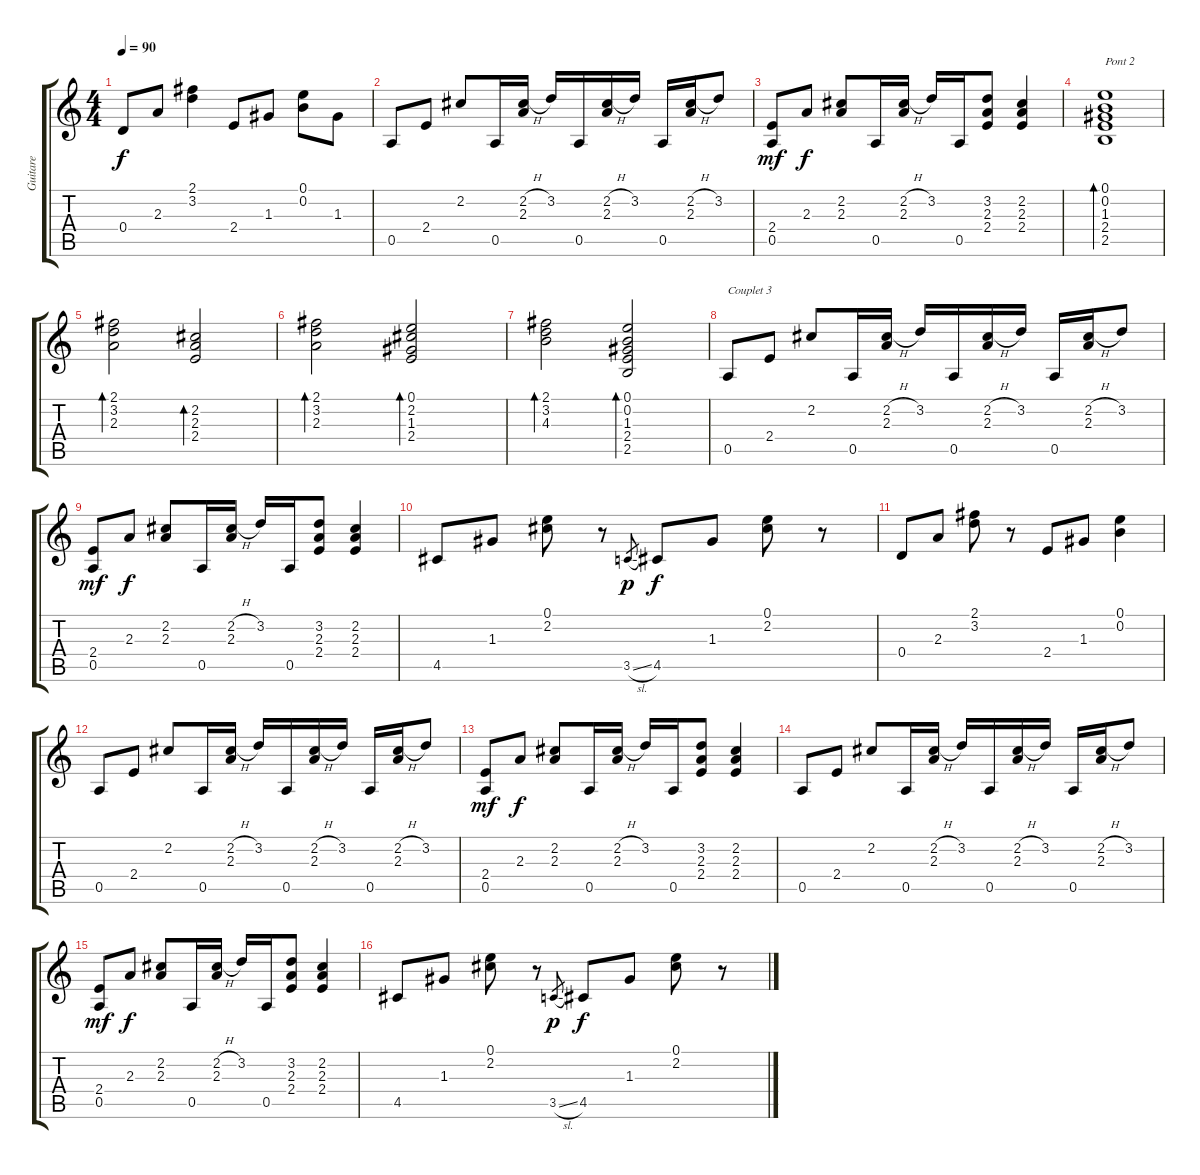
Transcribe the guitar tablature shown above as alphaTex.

\track ("Guitare" "Guitare") {instrument acousticguitarsteel}
\staff {score tabs}
\tuning (E4 B3 G3 D3 A2 E2) {hide}
\ts (4 4)
\tempo 90
\clef g2
\ks c
0.4.8{dy f} 2.3.8 (2.1 3.2).4 2.4.8 1.3.8 (0.1 0.2).8 1.3.8 |
0.5.8 2.4.8 2.2.8 0.5.16 (2.2{h} 2.3).16 3.2.16 0.5.16 (2.2{h} 2.3).16 3.2.16 0.5.16 (2.2{h} 2.3).16 3.2.8 |
(2.4 0.5).8{dy mf} 2.3.8{dy f} (2.2 2.3).8 0.5.16 (2.2{h} 2.3).16 3.2.16 0.5.16 (3.2 2.3 2.4).8 (2.2 2.3 2.4).4 |
(0.1 0.2 1.3 2.4 2.5).1{bd 240 txt "Pont 2"} |
(2.1 3.2 2.3).2{bd 240} (2.2 2.3 2.4).2{bd 240} |
(2.1 3.2 2.3).2{bd 240} (0.1 2.2 1.3 2.4).2{bd 240} |
(2.1 3.2 4.3).2{bd 240} (0.1 0.2 1.3 2.4 2.5).2{bd 240} |
0.5.8{txt "Couplet 3"} 2.4.8 2.2.8 0.5.16 (2.2{h} 2.3).16 3.2.16 0.5.16 (2.2{h} 2.3).16 3.2.16 0.5.16 (2.2{h} 2.3).16 3.2.8 |
(2.4 0.5).8{dy mf} 2.3.8{dy f} (2.2 2.3).8 0.5.16 (2.2{h} 2.3).16 3.2.16 0.5.16 (3.2 2.3 2.4).8 (2.2 2.3 2.4).4 |
4.5.8 1.3.8 (0.1 2.2).8 r.8 3.5{sl}.8{gr dy p} 4.5.8{dy f} 1.3.8 (0.1 2.2).8 r.8 |
0.4.8 2.3.8 (2.1 3.2).8 r.8 2.4.8 1.3.8 (0.1 0.2).4 |
0.5.8 2.4.8 2.2.8 0.5.16 (2.2{h} 2.3).16 3.2.16 0.5.16 (2.2{h} 2.3).16 3.2.16 0.5.16 (2.2{h} 2.3).16 3.2.8 |
(2.4 0.5).8{dy mf} 2.3.8{dy f} (2.2 2.3).8 0.5.16 (2.2{h} 2.3).16 3.2.16 0.5.16 (3.2 2.3 2.4).8 (2.2 2.3 2.4).4 |
0.5.8 2.4.8 2.2.8 0.5.16 (2.2{h} 2.3).16 3.2.16 0.5.16 (2.2{h} 2.3).16 3.2.16 0.5.16 (2.2{h} 2.3).16 3.2.8 |
(2.4 0.5).8{dy mf} 2.3.8{dy f} (2.2 2.3).8 0.5.16 (2.2{h} 2.3).16 3.2.16 0.5.16 (3.2 2.3 2.4).8 (2.2 2.3 2.4).4 |
4.5.8 1.3.8 (0.1 2.2).8 r.8 3.5{sl}.8{gr dy p} 4.5.8{dy f} 1.3.8 (0.1 2.2).8 r.8
